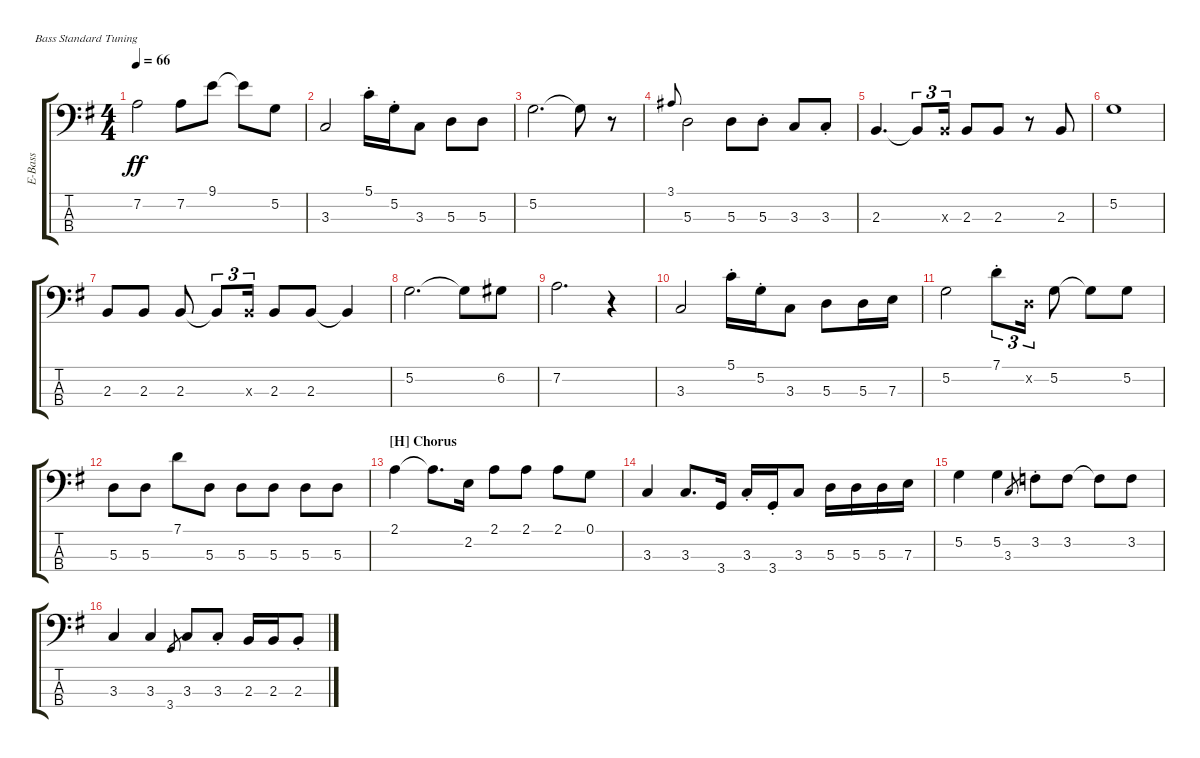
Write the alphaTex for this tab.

\defaultSystemsLayout 4
\bracketExtendMode groupsimilarinstruments
\otherSystemsTrackNameOrientation horizontal
\track ("Electric Bass" "E-Bass") {instrument electricbassfinger}
\staff {score tabs}
\tuning (G2 D2 A1 E1)
\ts (4 4)
\tempo 66
\clef f4
\ks g
7.2.2{dy ff} 7.2.8 9.1.8 9.1{t}.8 5.2.8 |
3.3.2 5.1{st}.16 5.2{st}.16 3.3.8 5.3.8 5.3.8 |
5.2.2{d} 5.2{t}.8 r.8 |
3.1.8{gr onbeat} 5.3.2 5.3.8 5.3{st}.8 3.3.8 3.3{st}.8 |
2.3.4{d} 2.3{t}.8{tu (3 2)} 2.3{x}.16{tu (3 2)} 2.3.8 2.3.8 r.8 2.3.8 |
5.2.1 |
2.3.8 2.3.8 2.3.8 2.3{t}.8{tu (3 2)} 2.3{x}.16{tu (3 2)} 2.3.8 2.3.8 2.3{t}.4 |
5.2.2{d} 5.2{t}.8 6.2.8 |
7.2.2{d} r.4 |
3.3.2 5.1{st}.16 5.2{st}.16 3.3.8 5.3.8 5.3.16 7.3.16 |
5.2.2 7.1{st}.8{tu (3 2)} 0.2{x}.16{tu (3 2)} 5.2.8 5.2{t}.8 5.2.8 |
5.3.8 5.3.8 7.1.8 5.3.8 5.3.8 5.3.8 5.3.8 5.3.8 |
\section ("H" "Chorus")
2.1.4 2.1{t}.8{d} 2.2.16 2.1.8 2.1.8 2.1.8 0.1.8 |
3.3.4 3.3.8{d} 3.4.16 3.3{st}.16 3.4{st}.16 3.3.8 5.3.16 5.3.16 5.3.16 7.3.16 |
5.2.4 5.2.4 3.3.8{gr} 3.2{st}.8 3.2.8 3.2{t}.8 3.2.8 |
3.3.4 3.3.4 3.4.8{gr} 3.3.8 3.3{st}.8 2.3.16 2.3.16 2.3{st}.8
